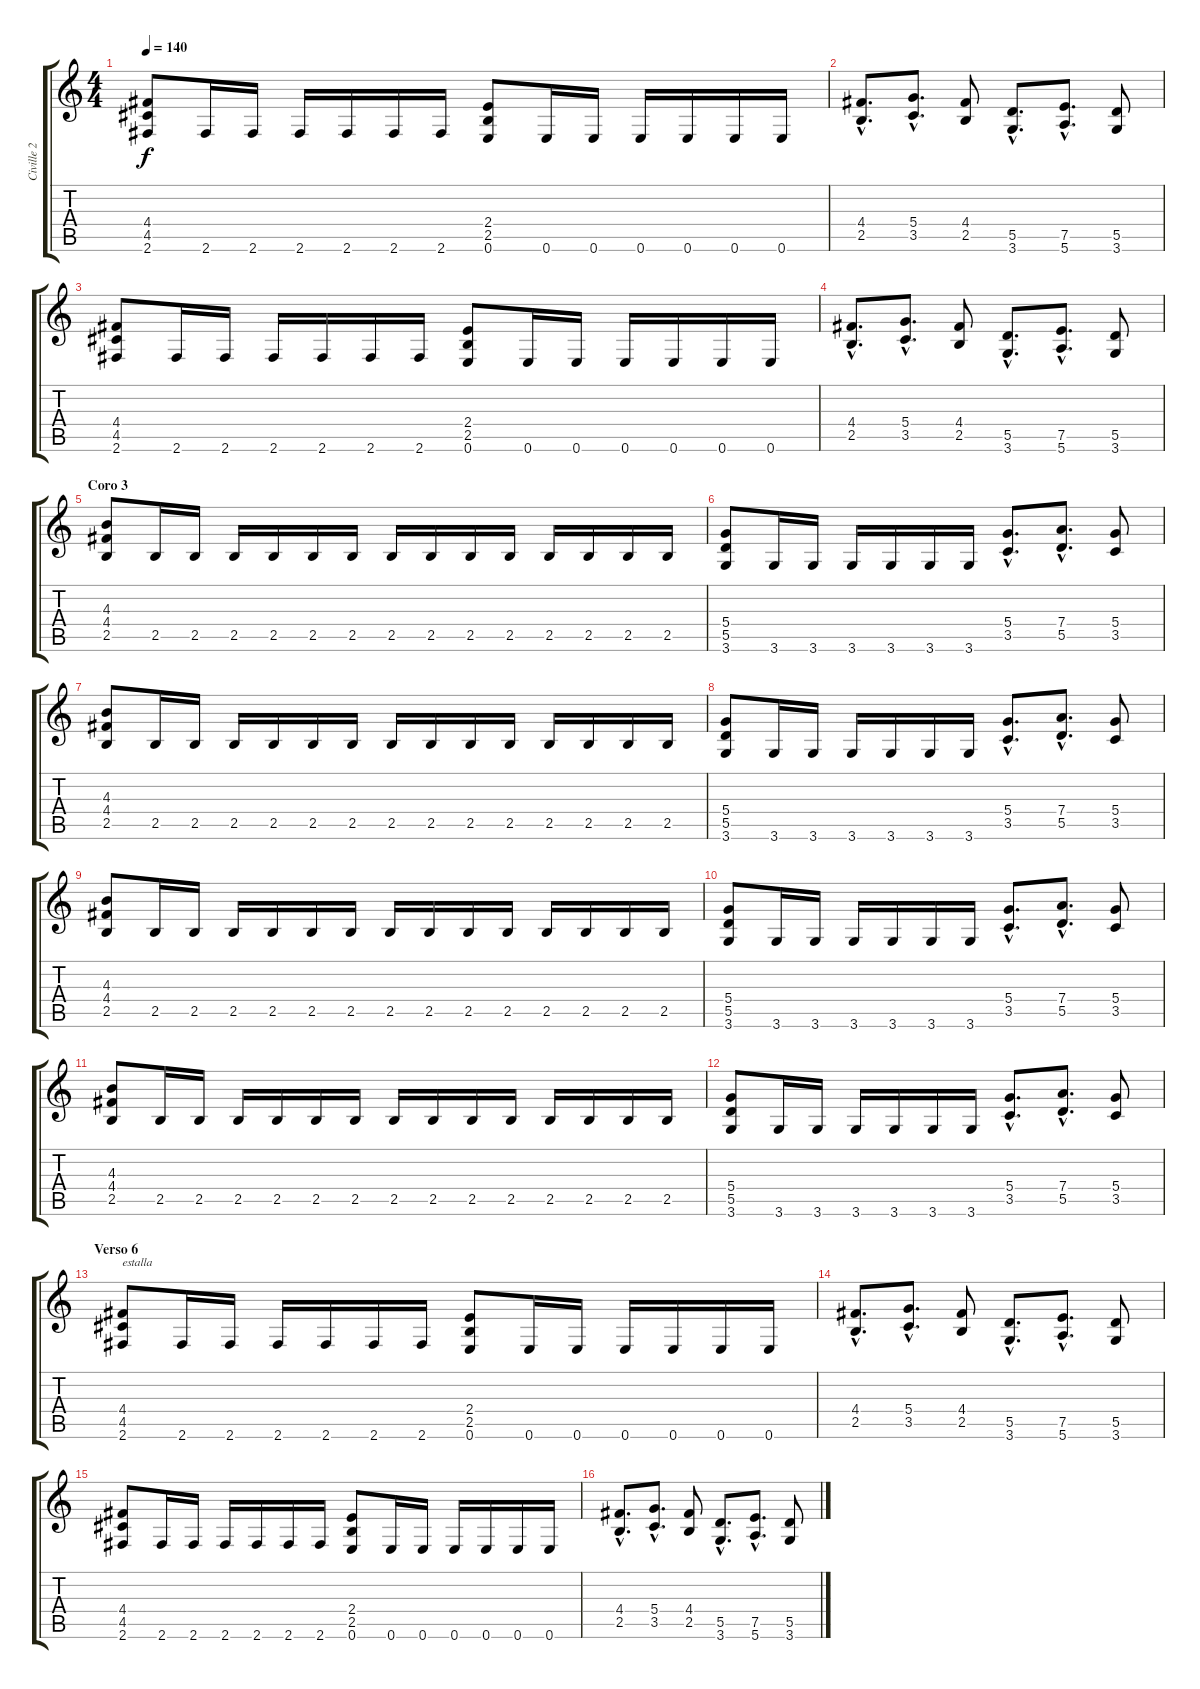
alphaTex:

\track ("Civille 2" "Civille 2") {instrument distortionguitar}
\staff {score tabs}
\tuning (E4 B3 G3 D3 A2 E2) {hide}
\ts (4 4)
\tempo 140
\clef g2
\ks c
(4.4 4.5 2.6).8{dy f} 2.6.16 2.6.16 2.6.16 2.6.16 2.6.16 2.6.16 (2.4 2.5 0.6).8 0.6.16 0.6.16 0.6.16 0.6.16 0.6.16 0.6.16 |
(4.4{hac} 2.5{hac}).8{d} (5.4{hac} 3.5{hac}).8{d} (4.4 2.5).8 (5.5{hac} 3.6{hac}).8{d} (7.5{hac} 5.6{hac}).8{d} (5.5 3.6).8 |
(4.4 4.5 2.6).8 2.6.16 2.6.16 2.6.16 2.6.16 2.6.16 2.6.16 (2.4 2.5 0.6).8 0.6.16 0.6.16 0.6.16 0.6.16 0.6.16 0.6.16 |
(4.4{hac} 2.5{hac}).8{d} (5.4{hac} 3.5{hac}).8{d} (4.4 2.5).8 (5.5{hac} 3.6{hac}).8{d} (7.5{hac} 5.6{hac}).8{d} (5.5 3.6).8 |
\section ("" "Coro 3")
(4.3 4.4 2.5).8 2.5.16 2.5.16 2.5.16 2.5.16 2.5.16 2.5.16 2.5.16 2.5.16 2.5.16 2.5.16 2.5.16 2.5.16 2.5.16 2.5.16 |
(5.4 5.5 3.6).8 3.6.16 3.6.16 3.6.16 3.6.16 3.6.16 3.6.16 (5.4{hac} 3.5{hac}).8{d} (7.4{hac} 5.5{hac}).8{d} (5.4 3.5).8 |
(4.3 4.4 2.5).8 2.5.16 2.5.16 2.5.16 2.5.16 2.5.16 2.5.16 2.5.16 2.5.16 2.5.16 2.5.16 2.5.16 2.5.16 2.5.16 2.5.16 |
(5.4 5.5 3.6).8 3.6.16 3.6.16 3.6.16 3.6.16 3.6.16 3.6.16 (5.4{hac} 3.5{hac}).8{d} (7.4{hac} 5.5{hac}).8{d} (5.4 3.5).8 |
(4.3 4.4 2.5).8 2.5.16 2.5.16 2.5.16 2.5.16 2.5.16 2.5.16 2.5.16 2.5.16 2.5.16 2.5.16 2.5.16 2.5.16 2.5.16 2.5.16 |
(5.4 5.5 3.6).8 3.6.16 3.6.16 3.6.16 3.6.16 3.6.16 3.6.16 (5.4{hac} 3.5{hac}).8{d} (7.4{hac} 5.5{hac}).8{d} (5.4 3.5).8 |
(4.3 4.4 2.5).8 2.5.16 2.5.16 2.5.16 2.5.16 2.5.16 2.5.16 2.5.16 2.5.16 2.5.16 2.5.16 2.5.16 2.5.16 2.5.16 2.5.16 |
(5.4 5.5 3.6).8 3.6.16 3.6.16 3.6.16 3.6.16 3.6.16 3.6.16 (5.4{hac} 3.5{hac}).8{d} (7.4{hac} 5.5{hac}).8{d} (5.4 3.5).8 |
\section ("" "Verso 6")
(4.4 4.5 2.6).8{txt "estalla"} 2.6.16 2.6.16 2.6.16 2.6.16 2.6.16 2.6.16 (2.4 2.5 0.6).8 0.6.16 0.6.16 0.6.16 0.6.16 0.6.16 0.6.16 |
(4.4{hac} 2.5{hac}).8{d} (5.4{hac} 3.5{hac}).8{d} (4.4 2.5).8 (5.5{hac} 3.6{hac}).8{d} (7.5{hac} 5.6{hac}).8{d} (5.5 3.6).8 |
(4.4 4.5 2.6).8 2.6.16 2.6.16 2.6.16 2.6.16 2.6.16 2.6.16 (2.4 2.5 0.6).8 0.6.16 0.6.16 0.6.16 0.6.16 0.6.16 0.6.16 |
(4.4{hac} 2.5{hac}).8{d} (5.4{hac} 3.5{hac}).8{d} (4.4 2.5).8 (5.5{hac} 3.6{hac}).8{d} (7.5{hac} 5.6{hac}).8{d} (5.5 3.6).8
